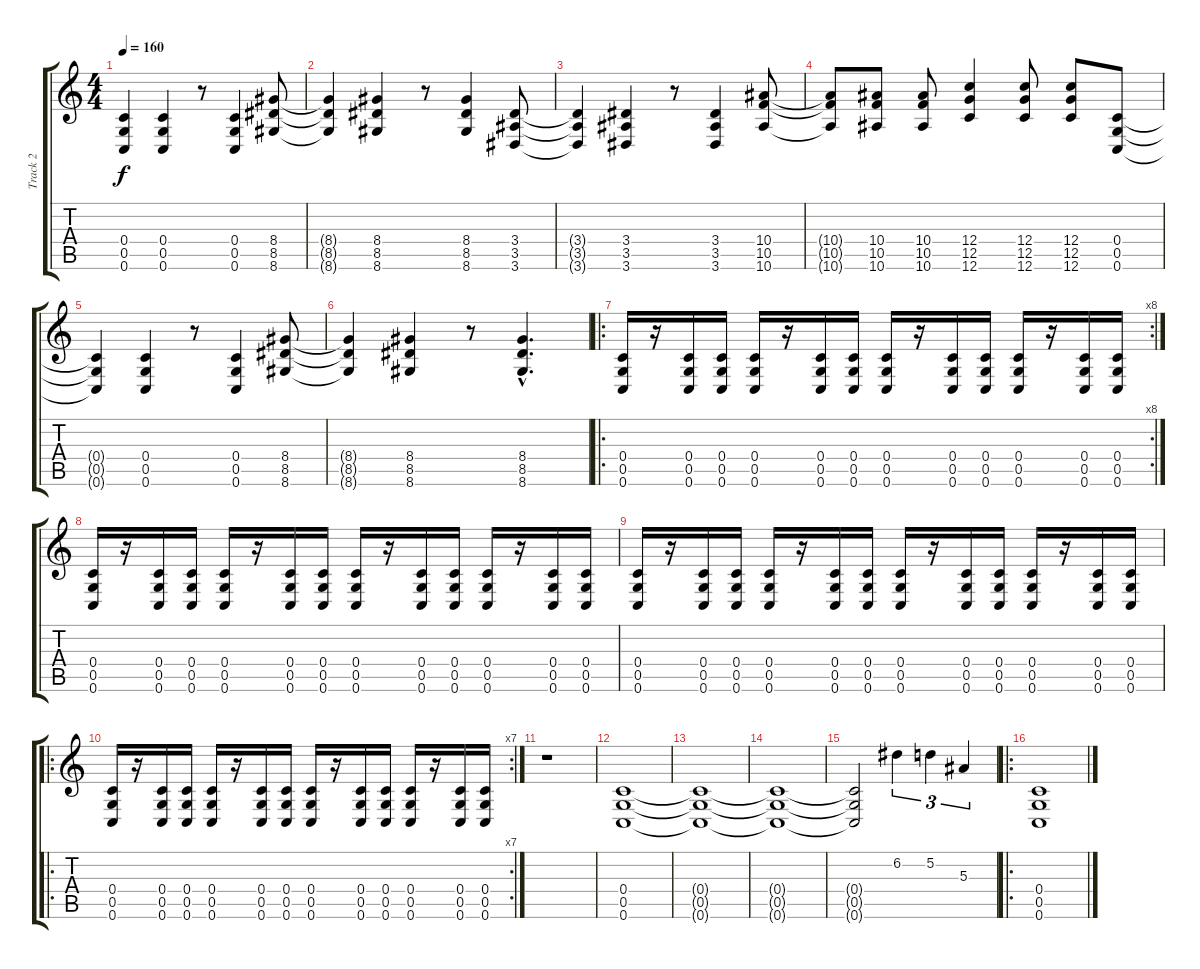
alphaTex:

\track ("Track 2" "Track 2") {instrument overdrivenguitar}
\staff {score tabs}
\tuning (D4 A3 F3 C3 G2 C2) {hide}
\ts (4 4)
\tempo 160
\clef g2
\ks c
(0.4{t} 0.5{t} 0.6{t}).4{dy f} (0.4 0.5 0.6).4 r.8 (0.4 0.5 0.6).4 (8.4 8.5 8.6).8 |
(8.4{t} 8.5{t} 8.6{t}).4 (8.4 8.5 8.6).4 r.8 (8.4 8.5 8.6).4 (3.4 3.5 3.6).8 |
(3.4{t} 3.5{t} 3.6{t}).4 (3.4 3.5 3.6).4 r.8 (3.4 3.5 3.6).4 (10.4 10.5 10.6).8 |
(10.4{t} 10.5{t} 10.6{t}).8 (10.4 10.5 10.6).8 (10.4 10.5 10.6).8 (12.4 12.5 12.6).4 (12.4 12.5 12.6).8 (12.4 12.5 12.6).8 (0.4 0.5 0.6).8 |
(0.4{t} 0.5{t} 0.6{t}).4 (0.4 0.5 0.6).4 r.8 (0.4 0.5 0.6).4 (8.4 8.5 8.6).8 |
(8.4{t} 8.5{t} 8.6{t}).4 (8.4 8.5 8.6).4 r.8 (8.4{hac} 8.5{hac} 8.6{hac}).4{d} |
\ro
\rc 8
(0.4 0.5 0.6).16 r.16 (0.4 0.5 0.6).16 (0.4 0.5 0.6).16 (0.4 0.5 0.6).16 r.16 (0.4 0.5 0.6).16 (0.4 0.5 0.6).16 (0.4 0.5 0.6).16 r.16 (0.4 0.5 0.6).16 (0.4 0.5 0.6).16 (0.4 0.5 0.6).16 r.16 (0.4 0.5 0.6).16 (0.4 0.5 0.6).16 |
(0.4 0.5 0.6).16 r.16 (0.4 0.5 0.6).16 (0.4 0.5 0.6).16 (0.4 0.5 0.6).16 r.16 (0.4 0.5 0.6).16 (0.4 0.5 0.6).16 (0.4 0.5 0.6).16 r.16 (0.4 0.5 0.6).16 (0.4 0.5 0.6).16 (0.4 0.5 0.6).16 r.16 (0.4 0.5 0.6).16 (0.4 0.5 0.6).16 |
(0.4 0.5 0.6).16 r.16 (0.4 0.5 0.6).16 (0.4 0.5 0.6).16 (0.4 0.5 0.6).16 r.16 (0.4 0.5 0.6).16 (0.4 0.5 0.6).16 (0.4 0.5 0.6).16 r.16 (0.4 0.5 0.6).16 (0.4 0.5 0.6).16 (0.4 0.5 0.6).16 r.16 (0.4 0.5 0.6).16 (0.4 0.5 0.6).16 |
\ro
\rc 7
(0.4 0.5 0.6).16 r.16 (0.4 0.5 0.6).16 (0.4 0.5 0.6).16 (0.4 0.5 0.6).16 r.16 (0.4 0.5 0.6).16 (0.4 0.5 0.6).16 (0.4 0.5 0.6).16 r.16 (0.4 0.5 0.6).16 (0.4 0.5 0.6).16 (0.4 0.5 0.6).16 r.16 (0.4 0.5 0.6).16 (0.4 0.5 0.6).16 |
r.1 |
(0.4 0.5 0.6).1 |
(0.4{t} 0.5{t} 0.6{t}).1 |
(0.4{t} 0.5{t} 0.6{t}).1 |
(0.4{t} 0.5{t} 0.6{t}).2 6.2.4{tu (3 2)} 5.2.4{tu (3 2)} 5.3.4{tu (3 2)} |
\ro
(0.4 0.5 0.6).1
